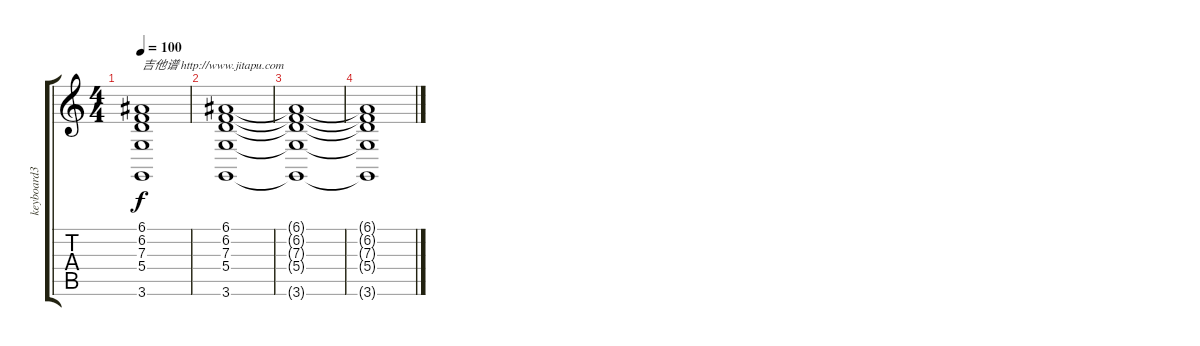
\track ("keyboard3" "keyboard3") {instrument synthstrings2}
\staff {score tabs}
\tuning (E4 B3 G3 D3 A2 E2) {hide}
\ts (4 4)
\tempo 100
\clef g2
\ks c
(6.1{t} 6.2{t} 7.3{t} 5.4{t} 3.6{t}).1{txt "吉他谱 http://www.jitapu.com" dy f} |
(6.1 6.2 7.3 5.4 3.6).1 |
(6.1{t} 6.2{t} 7.3{t} 5.4{t} 3.6{t}).1 |
(6.1{t} 6.2{t} 7.3{t} 5.4{t} 3.6{t}).1
